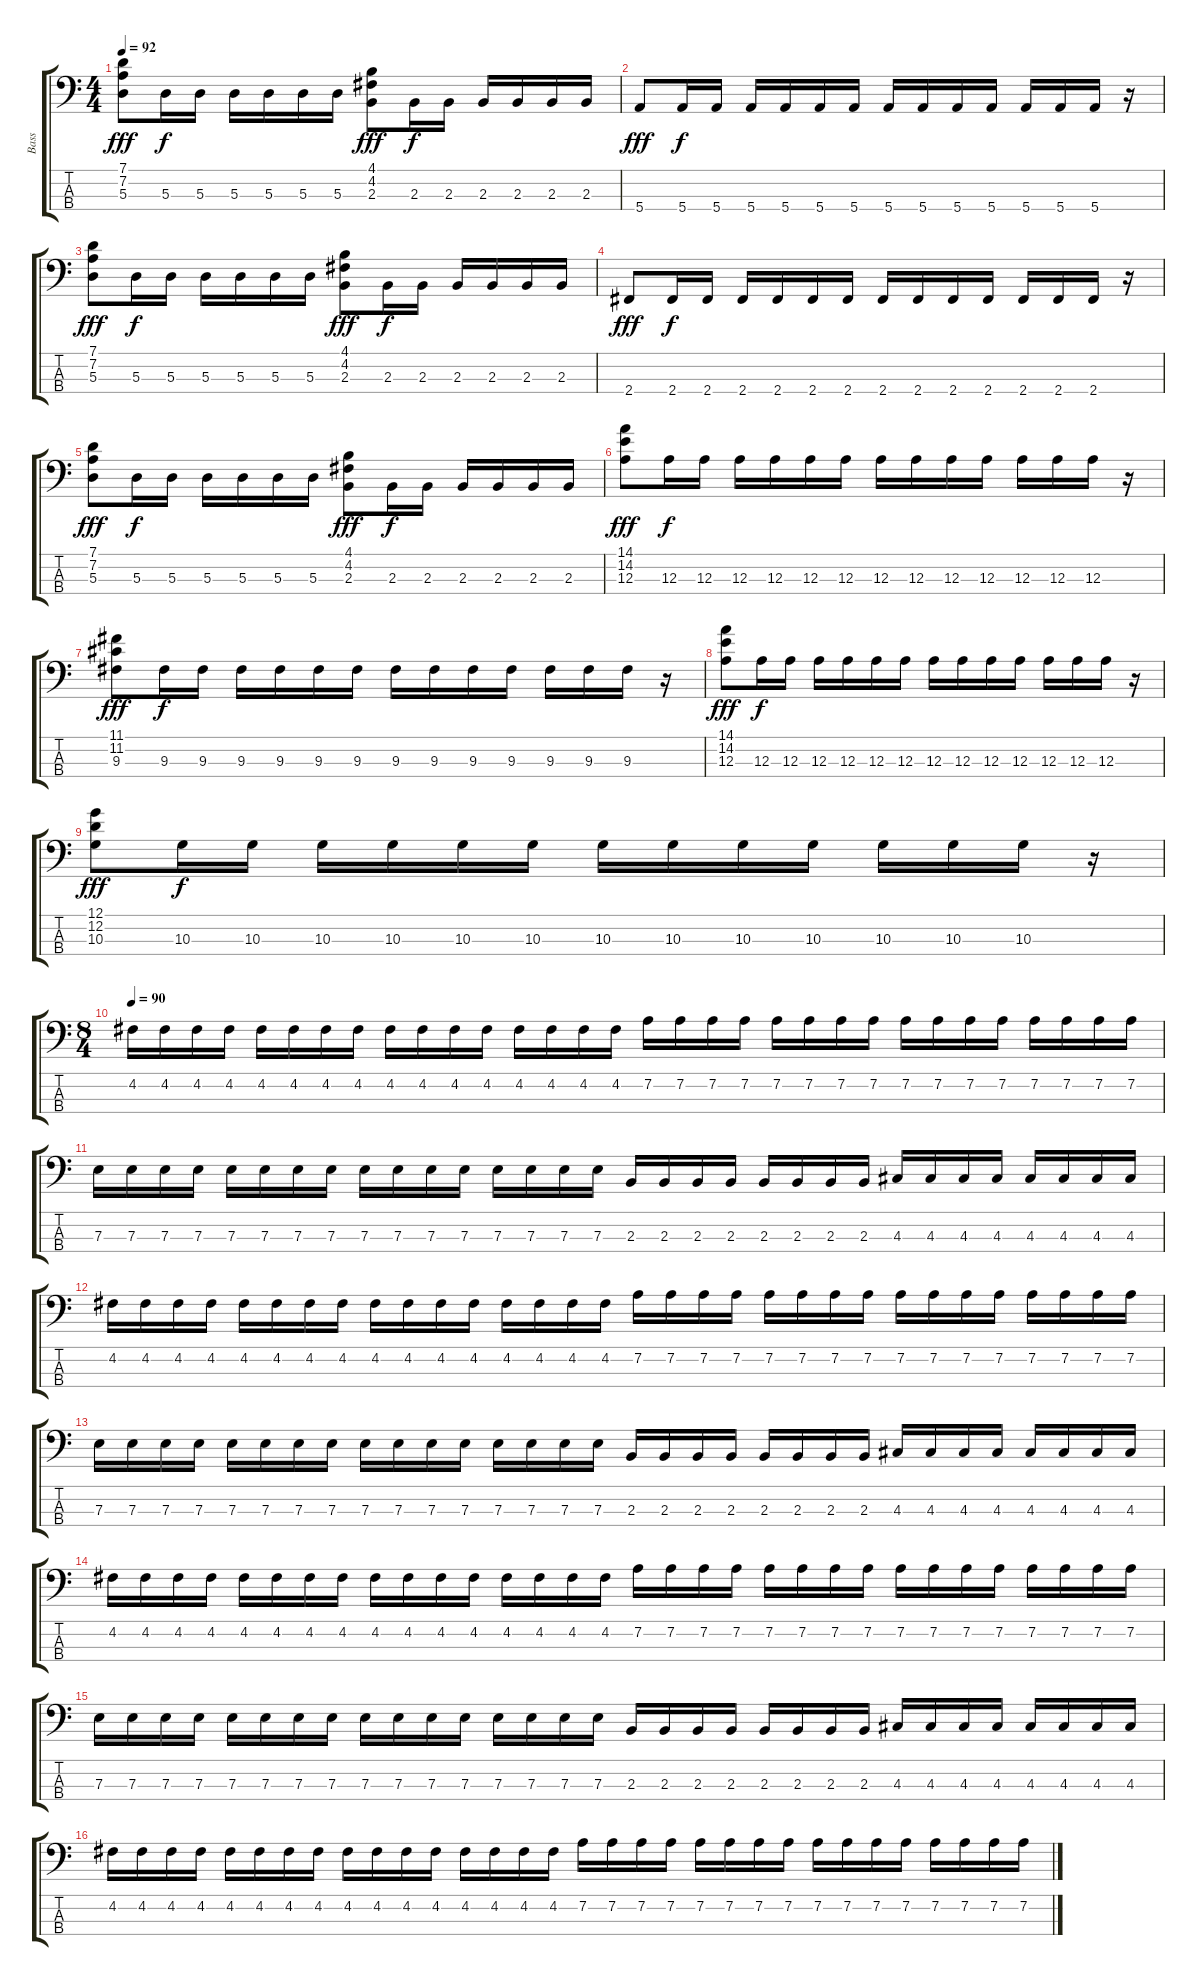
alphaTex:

\track ("Bass" "Bass") {instrument electricbassfinger}
\staff {score tabs}
\tuning (G2 D2 A1 E1) {hide}
\ts (4 4)
\tempo 92
\clef f4
\ks c
(7.1 7.2 5.3).8{dy fff} 5.3.16{dy f} 5.3.16 5.3.16 5.3.16 5.3.16 5.3.16 (4.1 4.2 2.3).8{dy fff} 2.3.16{dy f} 2.3.16 2.3.16 2.3.16 2.3.16 2.3.16 |
5.4.8{dy fff} 5.4.16{dy f} 5.4.16 5.4.16 5.4.16 5.4.16 5.4.16 5.4.16 5.4.16 5.4.16 5.4.16 5.4.16 5.4.16 5.4.16 r.16 |
(7.1 7.2 5.3).8{dy fff} 5.3.16{dy f} 5.3.16 5.3.16 5.3.16 5.3.16 5.3.16 (4.1 4.2 2.3).8{dy fff} 2.3.16{dy f} 2.3.16 2.3.16 2.3.16 2.3.16 2.3.16 |
2.4.8{dy fff} 2.4.16{dy f} 2.4.16 2.4.16 2.4.16 2.4.16 2.4.16 2.4.16 2.4.16 2.4.16 2.4.16 2.4.16 2.4.16 2.4.16 r.16 |
(7.1 7.2 5.3).8{dy fff} 5.3.16{dy f} 5.3.16 5.3.16 5.3.16 5.3.16 5.3.16 (4.1 4.2 2.3).8{dy fff} 2.3.16{dy f} 2.3.16 2.3.16 2.3.16 2.3.16 2.3.16 |
(14.1 14.2 12.3).8{dy fff} 12.3.16{dy f} 12.3.16 12.3.16 12.3.16 12.3.16 12.3.16 12.3.16 12.3.16 12.3.16 12.3.16 12.3.16 12.3.16 12.3.16 r.16 |
(11.1 11.2 9.3).8{dy fff} 9.3.16{dy f} 9.3.16 9.3.16 9.3.16 9.3.16 9.3.16 9.3.16 9.3.16 9.3.16 9.3.16 9.3.16 9.3.16 9.3.16 r.16 |
(14.1 14.2 12.3).8{dy fff} 12.3.16{dy f} 12.3.16 12.3.16 12.3.16 12.3.16 12.3.16 12.3.16 12.3.16 12.3.16 12.3.16 12.3.16 12.3.16 12.3.16 r.16 |
(12.1 12.2 10.3).8{dy fff} 10.3.16{dy f} 10.3.16 10.3.16 10.3.16 10.3.16 10.3.16 10.3.16 10.3.16 10.3.16 10.3.16 10.3.16 10.3.16 10.3.16 r.16 |
\ts (8 4)
\tempo 90
4.2.16 4.2.16 4.2.16 4.2.16 4.2.16 4.2.16 4.2.16 4.2.16 4.2.16 4.2.16 4.2.16 4.2.16 4.2.16 4.2.16 4.2.16 4.2.16 7.2.16 7.2.16 7.2.16 7.2.16 7.2.16 7.2.16 7.2.16 7.2.16 7.2.16 7.2.16 7.2.16 7.2.16 7.2.16 7.2.16 7.2.16 7.2.16 |
7.3.16 7.3.16 7.3.16 7.3.16 7.3.16 7.3.16 7.3.16 7.3.16 7.3.16 7.3.16 7.3.16 7.3.16 7.3.16 7.3.16 7.3.16 7.3.16 2.3.16 2.3.16 2.3.16 2.3.16 2.3.16 2.3.16 2.3.16 2.3.16 4.3.16 4.3.16 4.3.16 4.3.16 4.3.16 4.3.16 4.3.16 4.3.16 |
4.2.16 4.2.16 4.2.16 4.2.16 4.2.16 4.2.16 4.2.16 4.2.16 4.2.16 4.2.16 4.2.16 4.2.16 4.2.16 4.2.16 4.2.16 4.2.16 7.2.16 7.2.16 7.2.16 7.2.16 7.2.16 7.2.16 7.2.16 7.2.16 7.2.16 7.2.16 7.2.16 7.2.16 7.2.16 7.2.16 7.2.16 7.2.16 |
7.3.16 7.3.16 7.3.16 7.3.16 7.3.16 7.3.16 7.3.16 7.3.16 7.3.16 7.3.16 7.3.16 7.3.16 7.3.16 7.3.16 7.3.16 7.3.16 2.3.16 2.3.16 2.3.16 2.3.16 2.3.16 2.3.16 2.3.16 2.3.16 4.3.16 4.3.16 4.3.16 4.3.16 4.3.16 4.3.16 4.3.16 4.3.16 |
4.2.16 4.2.16 4.2.16 4.2.16 4.2.16 4.2.16 4.2.16 4.2.16 4.2.16 4.2.16 4.2.16 4.2.16 4.2.16 4.2.16 4.2.16 4.2.16 7.2.16 7.2.16 7.2.16 7.2.16 7.2.16 7.2.16 7.2.16 7.2.16 7.2.16 7.2.16 7.2.16 7.2.16 7.2.16 7.2.16 7.2.16 7.2.16 |
7.3.16 7.3.16 7.3.16 7.3.16 7.3.16 7.3.16 7.3.16 7.3.16 7.3.16 7.3.16 7.3.16 7.3.16 7.3.16 7.3.16 7.3.16 7.3.16 2.3.16 2.3.16 2.3.16 2.3.16 2.3.16 2.3.16 2.3.16 2.3.16 4.3.16 4.3.16 4.3.16 4.3.16 4.3.16 4.3.16 4.3.16 4.3.16 |
4.2.16 4.2.16 4.2.16 4.2.16 4.2.16 4.2.16 4.2.16 4.2.16 4.2.16 4.2.16 4.2.16 4.2.16 4.2.16 4.2.16 4.2.16 4.2.16 7.2.16 7.2.16 7.2.16 7.2.16 7.2.16 7.2.16 7.2.16 7.2.16 7.2.16 7.2.16 7.2.16 7.2.16 7.2.16 7.2.16 7.2.16 7.2.16
